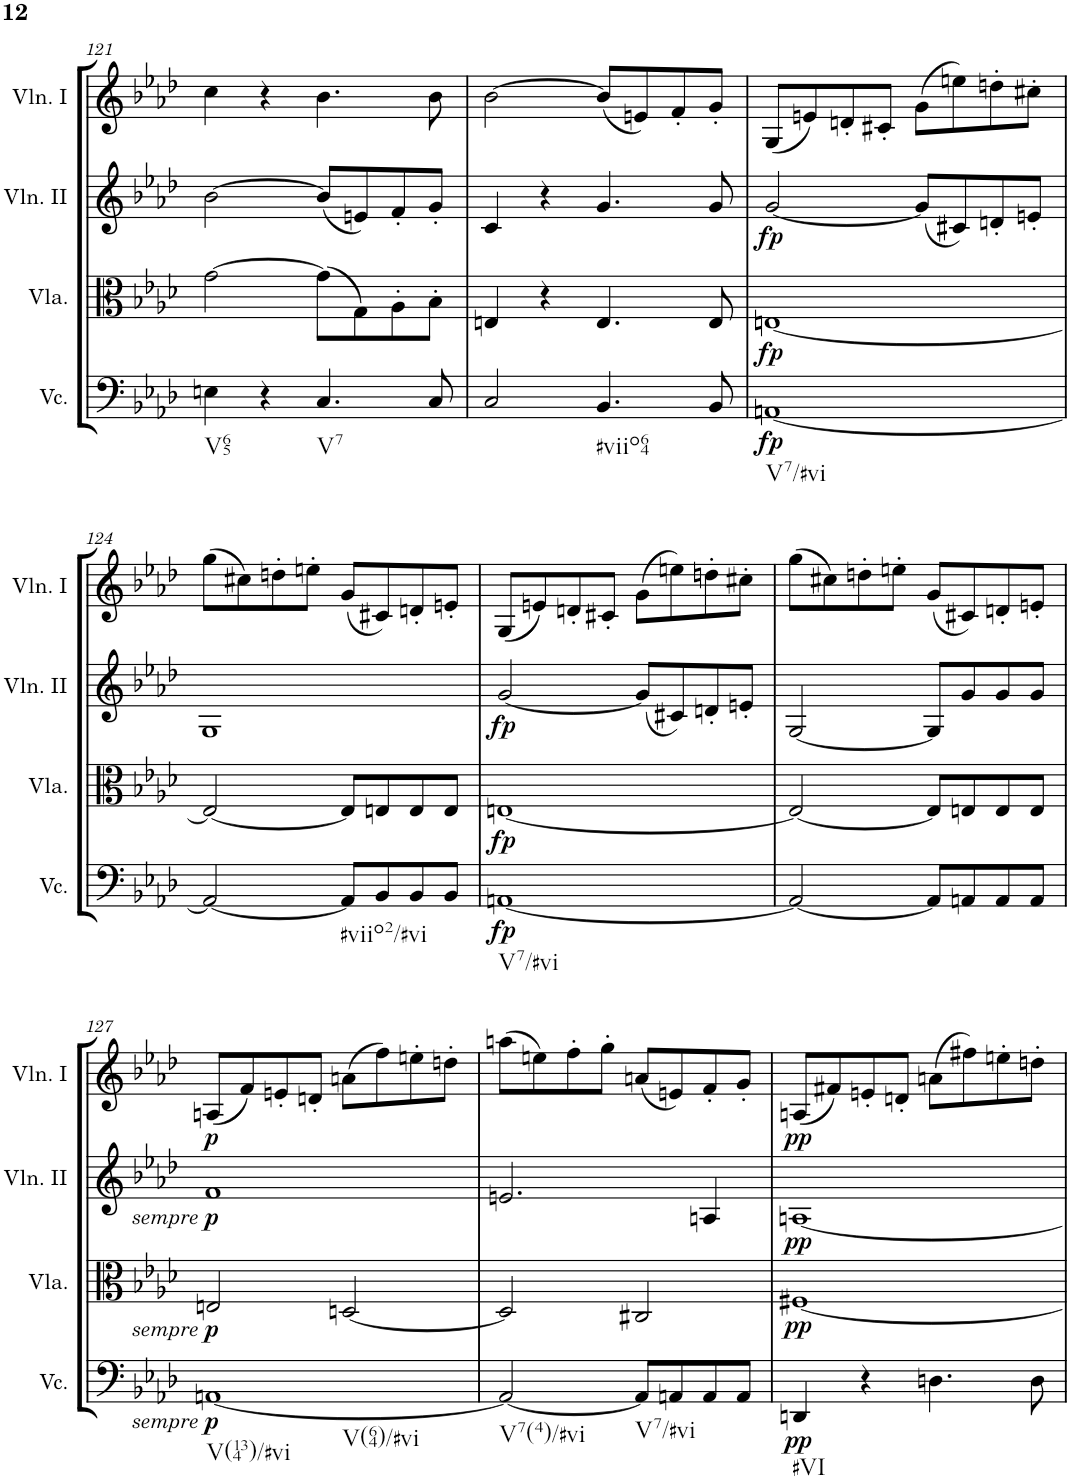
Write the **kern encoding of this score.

**kern	**dynam	**kern	**dynam	**kern	**dynam	**kern	**dynam
*part4	*part4	*part3	*part3	*part2	*part2	*part1	*part1
*staff4	*staff4	*staff3	*staff3	*staff2	*staff2	*staff1	*staff1
*I"Violoncello	*	*I"Viola	*	*I"Violino II	*	*I"Violino I	*
*I'Vc.	*	*I'Vla.	*	*I'Vln. II	*	*I'Vln. I	*
!!LO:PB:g=z
*clefF4	*	*clefC3	*	*clefG2	*	*clefG2	*
*k[b-e-a-d-]	*	*k[b-e-a-d-]	*	*k[b-e-a-d-]	*	*k[b-e-a-d-]	*
*M2/2	*	*M2/2	*	*M2/2	*	*M2/2	*
*met(c|)	*	*met(c|)	*	*met(c|)	*	*met(c|)	*
=121	=121	=121	=121	=121	=121	=121	=121
!LO:TX:b:t=V65	!	!	!	!	!	!	!
4En\	.	[2g\	.	[2b-\	.	4cc\	.
4r	.	.	.	.	.	4r	.
!LO:TX:b:t=V7	!	!	!	!	!	!	!
4.C/	.	(8g\L]	.	(8b-/L]	.	4.b-\	.
.	.	8G\)	.	8en/)	.	.	.
.	.	8A-'\	.	8f'/	.	.	.
8C/	.	8B-'\J	.	8g'/J	.	8b-\	.
=122	=122	=122	=122	=122	=122	=122	=122
2C/	.	4En/	.	4c/	.	[2b-\	.
.	.	4r	.	4r	.	.	.
!LO:TX:b:t=#viio64	!	!	!	!	!	!	!
4.BB-/	.	4.E/	.	4.g/	.	(8b-/L]	.
.	.	.	.	.	.	8en/)	.
.	.	.	.	.	.	8f'/	.
8BB-/	.	8E/	.	8g/	.	8g'/J	.
=123	=123	=123	=123	=123	=123	=123	=123
!LO:TX:b:t=V7/#vi	!	!	!	!	!	!	!
!	!LO:DY:b	!	!LO:DY:b	!	!LO:DY:b	!	!
[1AAn	fp	[1En	fp	[2g/	fp	(8G/L	.
.	.	.	.	.	.	8en/)	.
.	.	.	.	.	.	8dn'/	.
.	.	.	.	.	.	8c#X'/J	.
.	.	.	.	(8g/L]	.	(8g\L	.
.	.	.	.	8c#X/)	.	8een\)	.
.	.	.	.	8dn'/	.	8ddn'\	.
.	.	.	.	8en'/J	.	8cc#X'\J	.
!!LO:LB:g=z
=124	=124	=124	=124	=124	=124	=124	=124
2AA/_	.	2E/_	.	1G	.	(8gg\L	.
.	.	.	.	.	.	8cc#X\)	.
.	.	.	.	.	.	8ddn'\	.
.	.	.	.	.	.	8een'\J	.
!LO:TX:b:t=#viio2/#vi	!	!	!	!	!	!	!
8AA/L]	.	8E/L]	.	.	.	(8g/L	.
8BB-/	.	8En/	.	.	.	8c#X/)	.
8BB-/	.	8E/	.	.	.	8dn'/	.
8BB-/J	.	8E/J	.	.	.	8en'/J	.
=125	=125	=125	=125	=125	=125	=125	=125
!LO:TX:b:t=V7/#vi	!	!	!	!	!	!	!
!	!LO:DY:b	!	!LO:DY:b	!	!LO:DY:b	!	!
[1AAn	fp	[1En	fp	[2g/	fp	(8G/L	.
.	.	.	.	.	.	8en/)	.
.	.	.	.	.	.	8dn'/	.
.	.	.	.	.	.	8c#X'/J	.
.	.	.	.	(8g/L]	.	(8g\L	.
.	.	.	.	8c#X/)	.	8een\)	.
.	.	.	.	8dn'/	.	8ddn'\	.
.	.	.	.	8en'/J	.	8cc#X'\J	.
=126	=126	=126	=126	=126	=126	=126	=126
2AA/_	.	2E/_	.	[2G/	.	(8gg\L	.
.	.	.	.	.	.	8cc#X\)	.
.	.	.	.	.	.	8ddn'\	.
.	.	.	.	.	.	8een'\J	.
8AA/L]	.	8E/L]	.	8G/L]	.	(8g/L	.
8AAn/	.	8En/	.	8g/	.	8c#X/)	.
8AA/	.	8E/	.	8g/	.	8dn'/	.
8AA/J	.	8E/J	.	8g/J	.	8en'/J	.
!!LO:LB:g=z
=127	=127	=127	=127	=127	=127	=127	=127
!LO:TX:b:t=V(134)/#vi	!	!	!	!	!	!	!
!LO:TX:b:t=V(64)/#vi	!	!	!	!	!	!	!
!	!LO:DY:b	!	!	!	!	!	!
!	!LO:DY:n=1:b	!	!LO:DY:b	!	!	!	!
!	!	!	!LO:DY:n=1:b	!	!LO:DY:b	!	!
!	!	!	!	!	!LO:DY:n=1:b	!	!LO:DY:b
[1AAn	other-dynamics p	2En/	other-dynamics p	1f	other-dynamics p	(8An/L	p
.	.	.	.	.	.	8f/)	.
.	.	.	.	.	.	8en'/	.
.	.	.	.	.	.	8dn'/J	.
.	.	[2Dn/	.	.	.	(8an\L	.
.	.	.	.	.	.	8ff\)	.
.	.	.	.	.	.	8een'\	.
.	.	.	.	.	.	8ddn'\J	.
=128	=128	=128	=128	=128	=128	=128	=128
!LO:TX:b:t=V7(4)/#vi	!	!	!	!	!	!	!
2AA/_	.	2D/]	.	2.en/	.	(8aan\L	.
.	.	.	.	.	.	8een\)	.
.	.	.	.	.	.	8ff'\	.
.	.	.	.	.	.	8gg'\J	.
!LO:TX:b:t=V7/#vi	!	!	!	!	!	!	!
8AA/L]	.	2C#X/	.	.	.	(8an/L	.
8AAn/	.	.	.	.	.	8en/)	.
8AA/	.	.	.	4An/	.	8f'/	.
8AA/J	.	.	.	.	.	8g'/J	.
=129	=129	=129	=129	=129	=129	=129	=129
!LO:TX:b:t=#VI	!	!	!	!	!	!	!
!	!LO:DY:b	!	!LO:DY:b	!	!LO:DY:b	!	!LO:DY:b
4DDn/	pp	[1F#X	pp	[1An	pp	(8An/L	pp
.	.	.	.	.	.	8f#X/)	.
4r	.	.	.	.	.	8en'/	.
.	.	.	.	.	.	8dn'/J	.
4.Dn\	.	.	.	.	.	(8an\L	.
.	.	.	.	.	.	8ff#X\)	.
.	.	.	.	.	.	8een'\	.
8D\	.	.	.	.	.	8ddn'\J	.
=	=	=	=	=	=	=	=
*-	*-	*-	*-	*-	*-	*-	*-
